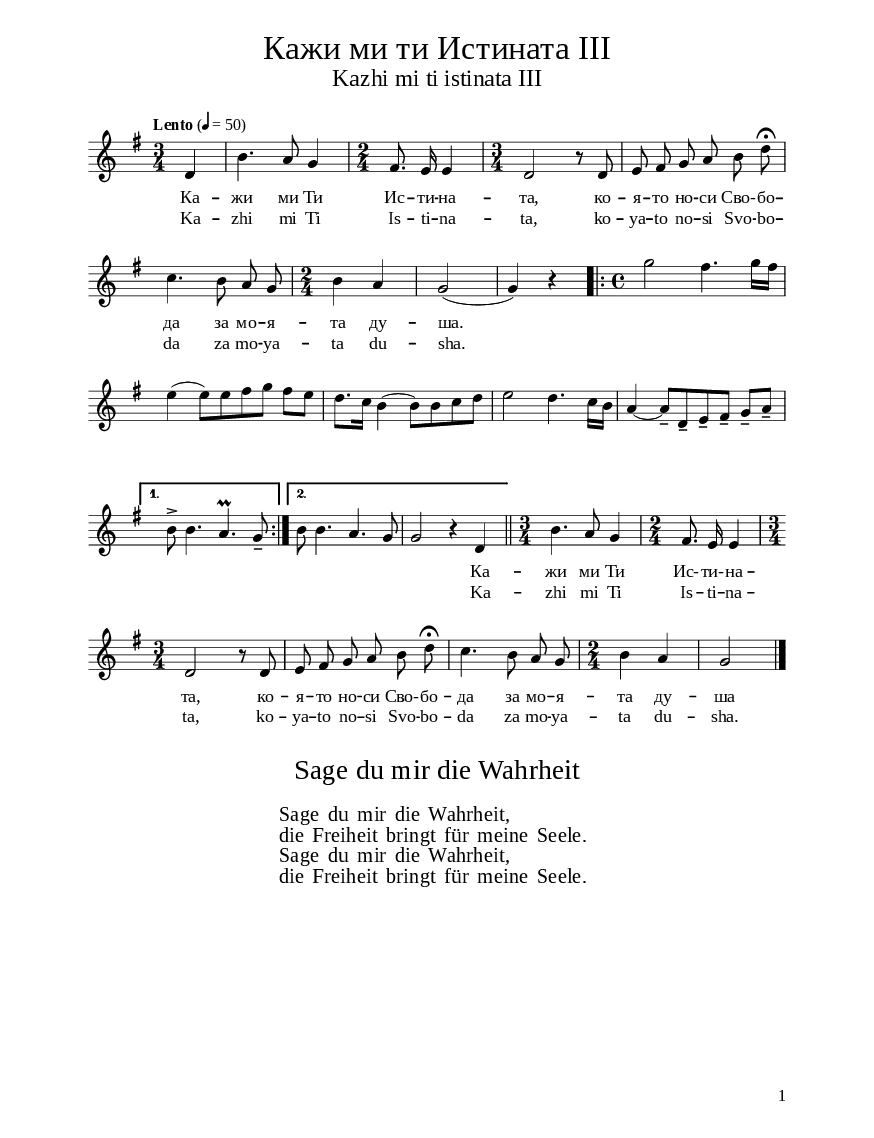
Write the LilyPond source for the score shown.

\version "2.24.0"

% include paper part and global functions
\include "include/globals.ily"

\bookpart {
  \include "include/bookpart-paper.ily"
  \score {
    \include "include/score-layout.ily"

    \new Voice \absolute {
      \clef treble
      \key g \major
      \time 3/4
      \tempoFunc "Lento" 4 "50"
      \autoBeamOff
        
      \partial 4
      d'4 | % 2
      b'4.  a'8  g'4 | % 3
      \time 2/4  | % 3
      fis'8.  e'16  e'4 | % 4
      \time 3/4  | % 4
      d'2 r8  d'8 | % 5
      e'8  fis'8  g'8  a'8
      b'8  d''8 ^\fermata \break | % 6
      c''4.  b'8  a'8  g'8 | % 7
      \time 2/4  | % 7
      b'4  a'4 | % 8
      g'2 ( | % 9
      g'4 ) r4
      \repeat volta 2 {
        \time 4/4
        g''2  fis''4.  g''16 [
        fis''16 ] \break | % 11
        e''4 (  e''8 ) [  e''8
        fis''8  g''8 ]  fis''8 [  e''8 ] | % 12
        d''8. [  c''16 ]  b'4 (  b'8
        ) [  b'8  c''8  d''8 ] | % 13
        e''2  d''4.  c''16 [  b'16
        ] | % 14
        a'4 ~  a'8 -- [  d'8 --  e'8 --
        fis'8 -- ]  g'8 -- [  a'8 -- ] \break |
      }

      \alternative {
        {
          b'8 ->  b'4.  a'4.\prall g'8 --
        }
        {
          b'8  b'4.  a'4.  g'8
          g'2 r4  d'4 \bar "||"
        }
      }
      \time 3/4   b'4.  a'8  g'4 | \time 2/4
      fis'8.  e'16  e'4 \break \time 3/4  d'2 r8
      d'8  e'8  fis'8  g'8  a'8
      b'8  d''8 ^\fermata  c''4.  b'8
      a'8  g'8 \time 2/4  b'4  a'4
      g'2 \bar "|."
    }
    \addlyrics {      Ка -- жи ми Ти Ис -- ти -- на -- та,
      ко -- я -- то но -- си "Сво-" -- бо --
      да за мо -- я -- та ду -- ша.

      \skip1 \skip1 \skip1 \skip1 \skip1 \skip1 \skip1 \skip1 \skip1
      \skip1 \skip1 \skip1 \skip1 \skip1 \skip1 \skip1 \skip1 \skip1
      \skip1 \skip1 \skip1


      Ка -- жи ми Ти "Ис-" -- "ти-" --
      на -- та, ко -- я -- то но -- си "Сво-"
      -- бо -- да за мо -- я -- та ду --
      ша}
    \addlyrics { Ka -- zhi mi Ti Is -- ti -- na -- ta,
      ko -- ya -- to no -- si Svo -- bo --
      da za mo -- ya -- ta du -- sha.

      \skip1 \skip1 \skip1 \skip1 \skip1 \skip1 \skip1 \skip1 \skip1
      \skip1 \skip1 \skip1 \skip1 \skip1 \skip1 \skip1 \skip1 \skip1
      \skip1 \skip1 \skip1


      Ka -- zhi mi Ti Is -- ti --
      na -- ta, ko -- ya -- to no -- si Svo
      -- bo -- da za mo -- ya -- ta du --
      sha.}

    \header {
      title = \titleFunc "Кажи ми ти Истината III" "Kazhi mi ti istinata III"
    }

    \midi{}

  } % score



  % include foreign translation(s) of the song
  \version "2.24.1"

\markup \fill-line { \fontsize #deTitleFontSize "Sage du mir die Wahrheit" }
\markup \null
\markup \null
\markup \fontsize #deCoupletFontSize {
  \hspace #17
  \override #`(baseline-skip . ,deCoupletBaselineSkip)

  \column {

    \line { " " Sage du mir die Wahrheit, }

\line { " " die Freiheit bringt für meine Seele.}

    \line { " " Sage du mir die Wahrheit, }

\line { " " die Freiheit bringt für meine Seele.}

  }
}


} % bookpart

% Più mosso
%
